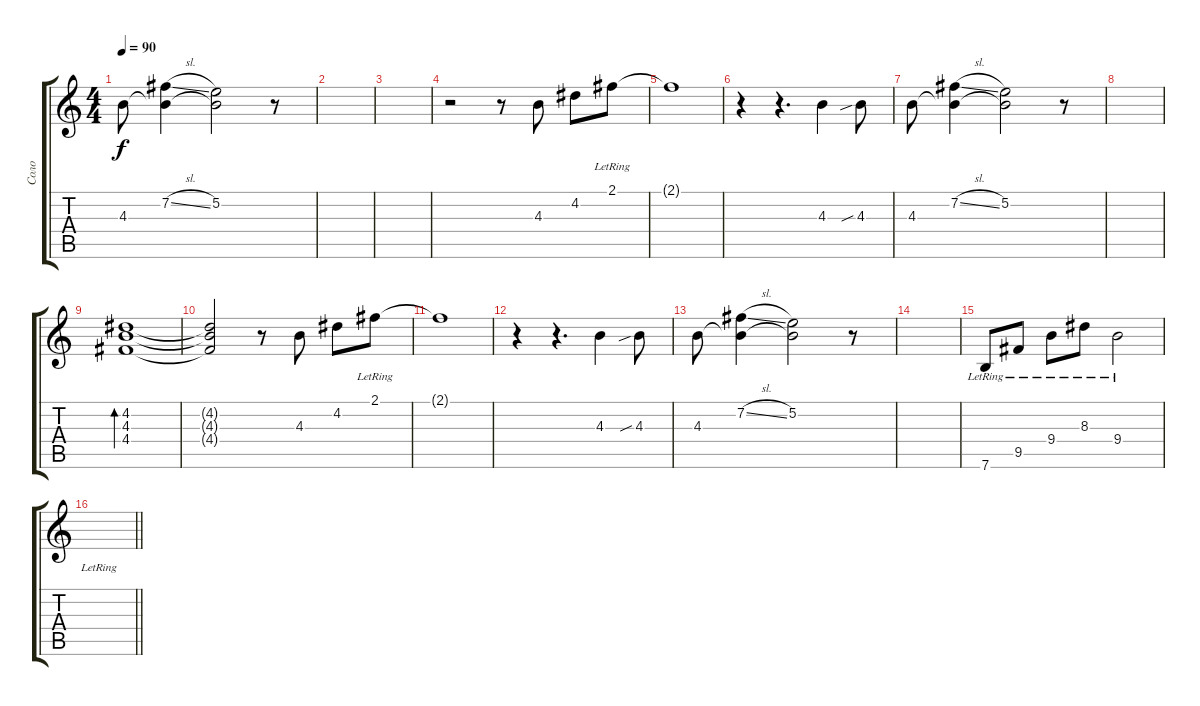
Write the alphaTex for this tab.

\track ("Соло" "Соло") {instrument overdrivenguitar}
\staff {score tabs}
\tuning (E4 B3 G3 D3 A2 E2) {hide}
\ts (4 4)
\tempo 90
\clef g2
\ks c
4.3.8{dy f} (7.2{sl} 4.3{t}).4 (5.2 4.3{t}).2 r.8 |
|
|
r.2 r.8 4.3.8 4.2.8 2.1{lr}.8 |
2.1{t}.1 |
r.4 r.4{d} 4.3.4 4.3{sib}.8 |
4.3.8 (7.2{sl} 4.3{t}).4 (5.2 4.3{t}).2 r.8 |
|
(4.2 4.3 4.4).1{bd 240} |
(4.2{t} 4.3{t} 4.4{t}).2 r.8 4.3.8 4.2.8 2.1{lr}.8 |
2.1{t}.1 |
r.4 r.4{d} 4.3.4 4.3{sib}.8 |
4.3.8 (7.2{sl} 4.3{t}).4 (5.2 4.3{t}).2 r.8 |
|
7.6{lr}.8 9.5{lr}.8 9.4{lr}.8 8.3{lr}.8 9.4{lr}.2 |
\barLineRight lightlight
